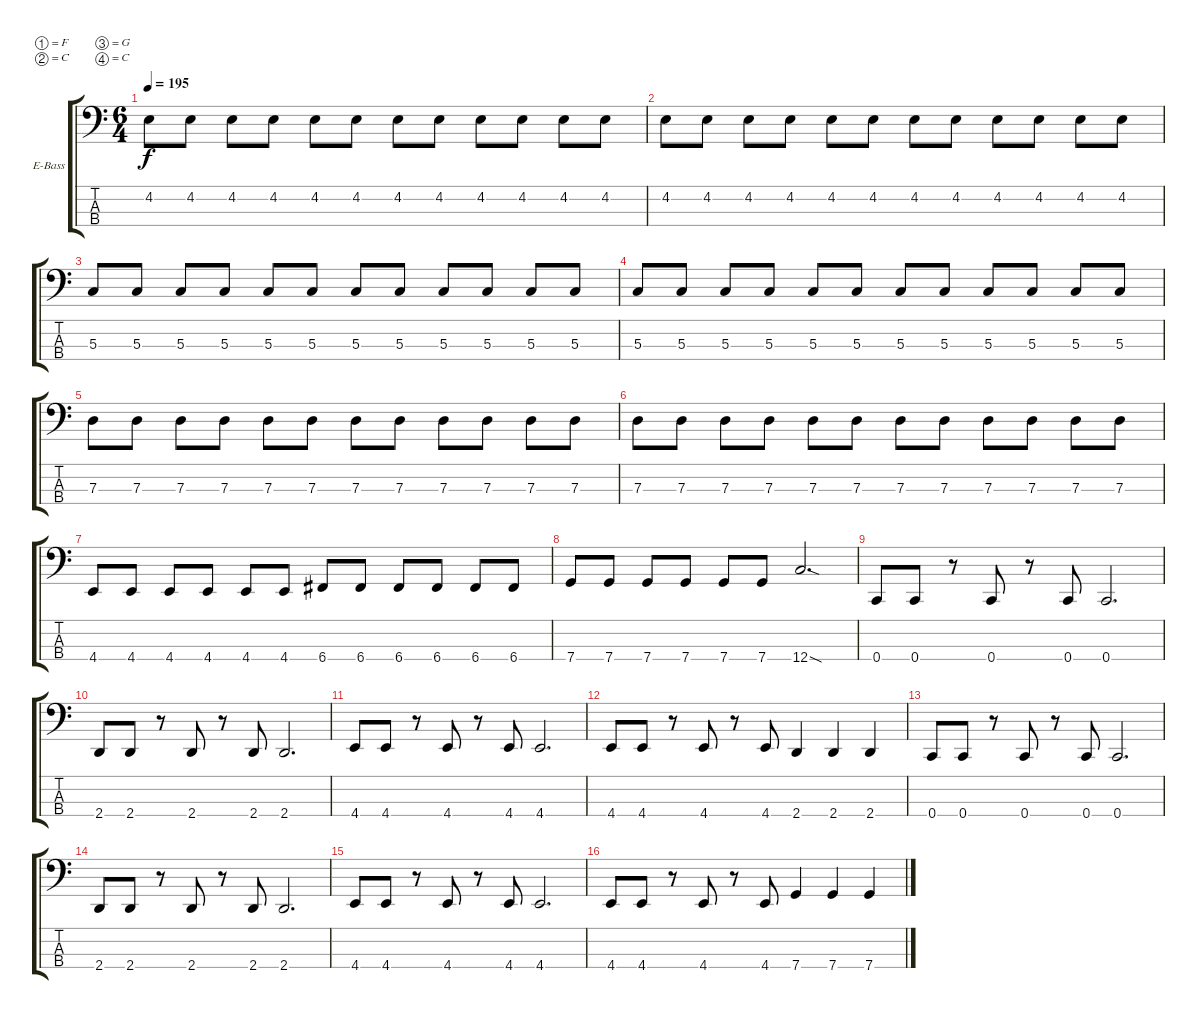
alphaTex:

\bracketExtendMode groupsimilarinstruments
\firstSystemTrackNameOrientation horizontal
\otherSystemsTrackNameOrientation horizontal
\track ("Jason James" "E-Bass") {instrument electricbasspick}
\staff {score tabs}
\tuning (F2 C2 G1 C1)
\ts (6 4)
\tempo 195
\clef f4
\ks c
4.2.8{dy f} 4.2.8 4.2.8 4.2.8 4.2.8 4.2.8 4.2.8 4.2.8 4.2.8 4.2.8 4.2.8 4.2.8 |
4.2.8 4.2.8 4.2.8 4.2.8 4.2.8 4.2.8 4.2.8 4.2.8 4.2.8 4.2.8 4.2.8 4.2.8 |
5.3.8 5.3.8 5.3.8 5.3.8 5.3.8 5.3.8 5.3.8 5.3.8 5.3.8 5.3.8 5.3.8 5.3.8 |
5.3.8 5.3.8 5.3.8 5.3.8 5.3.8 5.3.8 5.3.8 5.3.8 5.3.8 5.3.8 5.3.8 5.3.8 |
7.3.8 7.3.8 7.3.8 7.3.8 7.3.8 7.3.8 7.3.8 7.3.8 7.3.8 7.3.8 7.3.8 7.3.8 |
7.3.8 7.3.8 7.3.8 7.3.8 7.3.8 7.3.8 7.3.8 7.3.8 7.3.8 7.3.8 7.3.8 7.3.8 |
4.4.8 4.4.8 4.4.8 4.4.8 4.4.8 4.4.8 6.4.8 6.4.8 6.4.8 6.4.8 6.4.8 6.4.8 |
7.4.8 7.4.8 7.4.8 7.4.8 7.4.8 7.4.8 12.4{sod}.2{d} |
0.4.8 0.4.8 r.8 0.4.8 r.8 0.4.8 0.4.2{d} |
2.4.8 2.4.8 r.8 2.4.8 r.8 2.4.8 2.4.2{d} |
4.4.8 4.4.8 r.8 4.4.8 r.8 4.4.8 4.4.2{d} |
4.4.8 4.4.8 r.8 4.4.8 r.8 4.4.8 2.4.4 2.4.4 2.4.4 |
0.4.8 0.4.8 r.8 0.4.8 r.8 0.4.8 0.4.2{d} |
2.4.8 2.4.8 r.8 2.4.8 r.8 2.4.8 2.4.2{d} |
4.4.8 4.4.8 r.8 4.4.8 r.8 4.4.8 4.4.2{d} |
4.4.8 4.4.8 r.8 4.4.8 r.8 4.4.8 7.4.4 7.4.4 7.4.4
